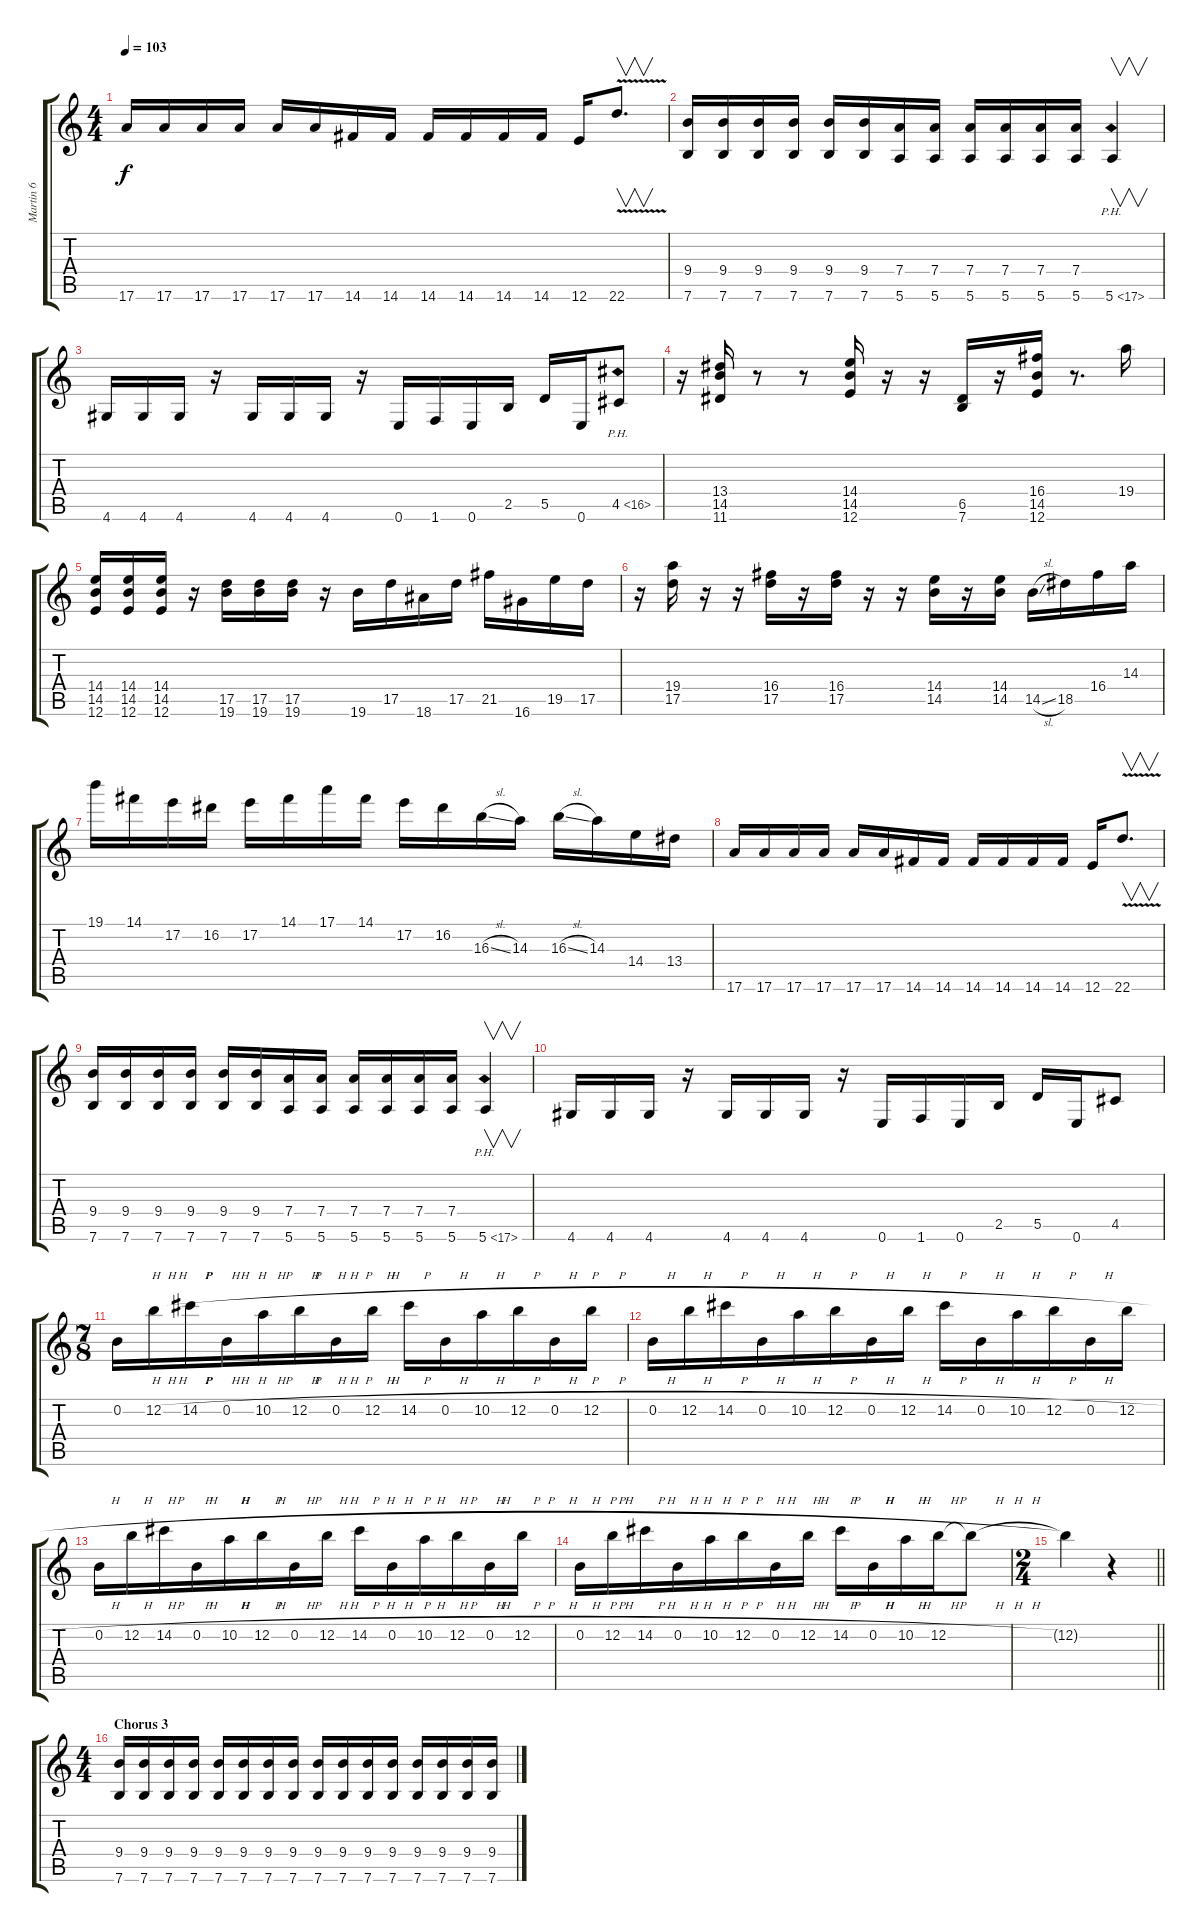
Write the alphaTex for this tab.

\track ("Martin 6" "Martin 6") {instrument distortionguitar}
\staff {score tabs}
\tuning (E4 B3 G3 D3 A2 E2) {hide}
\ts (4 4)
\tempo 103
\clef g2
\ks c
17.6.16{dy f} 17.6.16 17.6.16 17.6.16 17.6.16 17.6.16 14.6.16 14.6.16 14.6.16 14.6.16 14.6.16 14.6.16 12.6.16 22.6{v}.8{v d} |
(9.4 7.6).16 (9.4 7.6).16 (9.4 7.6).16 (9.4 7.6).16 (9.4 7.6).16 (9.4 7.6).16 (7.4 5.6).16 (7.4 5.6).16 (7.4 5.6).16 (7.4 5.6).16 (7.4 5.6).16 (7.4 5.6).16 5.6{ph 12}.4{v instrument guitarharmonics} |
4.6.16{instrument distortionguitar} 4.6.16 4.6.16 r.16 4.6.16 4.6.16 4.6.16 r.16 0.6.16 1.6.16 0.6.16 2.5.16 5.5.16 0.6.16 4.5{ph 12}.8{instrument guitarharmonics} |
r.16 (13.4 14.5 11.6).16{instrument distortionguitar} r.8 r.8 (14.4 14.5 12.6).16 r.16 r.16 (6.5 7.6).16 r.16 (16.4 14.5 12.6).16 r.8{d} 19.4.16 |
(14.4 14.5 12.6).16 (14.4 14.5 12.6).16 (14.4 14.5 12.6).16 r.16 (17.5 19.6).16 (17.5 19.6).16 (17.5 19.6).16 r.16 19.6.16 17.5.16 18.6.16 17.5.16 21.5.16 16.6.16 19.5.16 17.5.16 |
r.16 (19.4 17.5).16 r.16 r.16 (16.4 17.5).16 r.16 (16.4 17.5).16 r.16 r.16 (14.4 14.5).16 r.16 (14.4 14.5).16 14.5{sl}.16 18.5.16 16.4.16 14.3.16 |
19.1.16 14.1.16 17.2.16 16.2.16 17.2.16 14.1.16 17.1.16 14.1.16 17.2.16 16.2.16 16.3{sl}.16 14.3.16 16.3{sl}.16 14.3.16 14.4.16 13.4.16 |
17.6.16 17.6.16 17.6.16 17.6.16 17.6.16 17.6.16 14.6.16 14.6.16 14.6.16 14.6.16 14.6.16 14.6.16 12.6.16 22.6{v}.8{v d} |
(9.4 7.6).16 (9.4 7.6).16 (9.4 7.6).16 (9.4 7.6).16 (9.4 7.6).16 (9.4 7.6).16 (7.4 5.6).16 (7.4 5.6).16 (7.4 5.6).16 (7.4 5.6).16 (7.4 5.6).16 (7.4 5.6).16 5.6{ph 12}.4{v instrument guitarharmonics} |
4.6.16{instrument distortionguitar} 4.6.16 4.6.16 r.16 4.6.16 4.6.16 4.6.16 r.16 0.6.16 1.6.16 0.6.16 2.5.16 5.5.16 0.6.16 4.5.8{instrument guitarharmonics} |
\ts (7 8)
0.2.16{instrument distortionguitar} 12.2{h}.16 14.2{h}.16 0.2{h}.16 10.2{h}.16 12.2{h}.16 0.2{h}.16 12.2{h}.16 14.2{h}.16 0.2{h}.16 10.2{h}.16 12.2{h}.16 0.2{h}.16 12.2{h}.16 |
0.2{h}.16 12.2{h}.16 14.2{h}.16 0.2{h}.16 10.2{h}.16 12.2{h}.16 0.2{h}.16 12.2{h}.16 14.2{h}.16 0.2{h}.16 10.2{h}.16 12.2{h}.16 0.2{h}.16 12.2{h}.16 |
0.2{h}.16 12.2{h}.16 14.2{h}.16 0.2{h}.16 10.2{h}.16 12.2{h}.16 0.2{h}.16 12.2{h}.16 14.2{h}.16 0.2{h}.16 10.2{h}.16 12.2{h}.16 0.2{h}.16 12.2{h}.16 |
0.2{h}.16 12.2{h}.16 14.2{h}.16 0.2{h}.16 10.2{h}.16 12.2{h}.16 0.2{h}.16 12.2{h}.16 14.2{h}.16 0.2{h}.16 10.2{h}.16 12.2{h}.16 12.2{h t}.8 |
\ts (2 4)
\barLineRight lightlight
12.2{t}.4 r.4 |
\ts (4 4)
\section ("" "Chorus 3")
(9.4 7.6).16 (9.4 7.6).16 (9.4 7.6).16 (9.4 7.6).16 (9.4 7.6).16 (9.4 7.6).16 (9.4 7.6).16 (9.4 7.6).16 (9.4 7.6).16 (9.4 7.6).16 (9.4 7.6).16 (9.4 7.6).16 (9.4 7.6).16 (9.4 7.6).16 (9.4 7.6).16 (9.4 7.6).16
